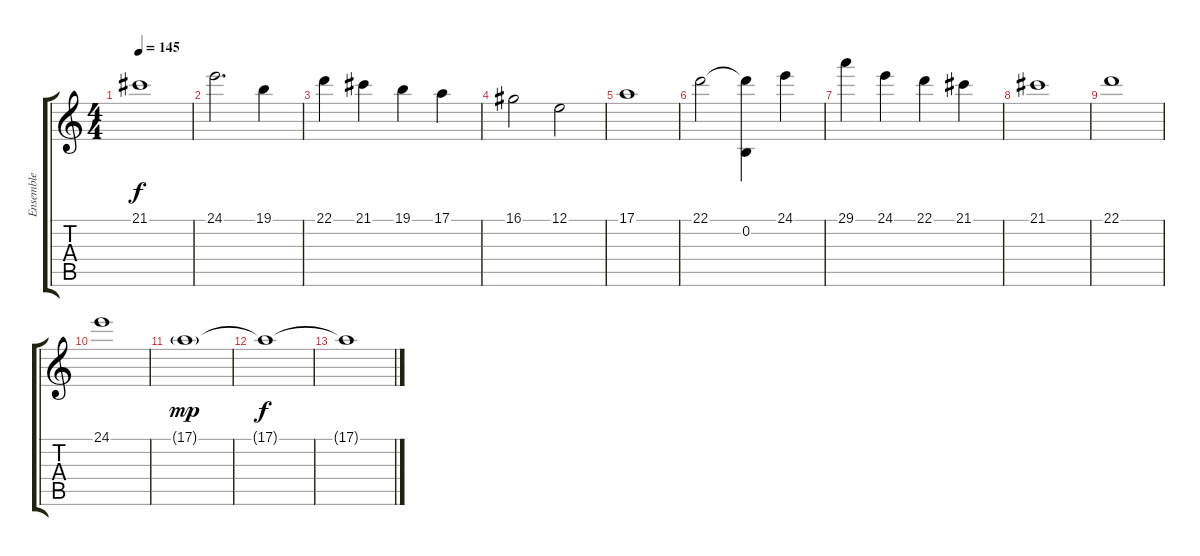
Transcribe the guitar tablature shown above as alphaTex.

\track ("Ensemble" "Ensemble") {instrument stringensemble1}
\staff {score tabs}
\tuning (E4 B3 G3 D3 A2 E2) {hide}
\ts (4 4)
\tempo 145
\clef g2
\ks c
21.1.1{dy f} |
24.1.2{d} 19.1.4 |
22.1.4 21.1.4 19.1.4 17.1.4 |
16.1.2 12.1.2 |
17.1.1 |
22.1.2 (22.1{t} 0.2).4 24.1.4 |
29.1.4 24.1.4 22.1.4 21.1.4 |
21.1.1 |
22.1.1 |
24.1.1 |
17.1{g}.1{dy mp} |
17.1{t}.1{dy f volume 0} |
17.1{t}.1
